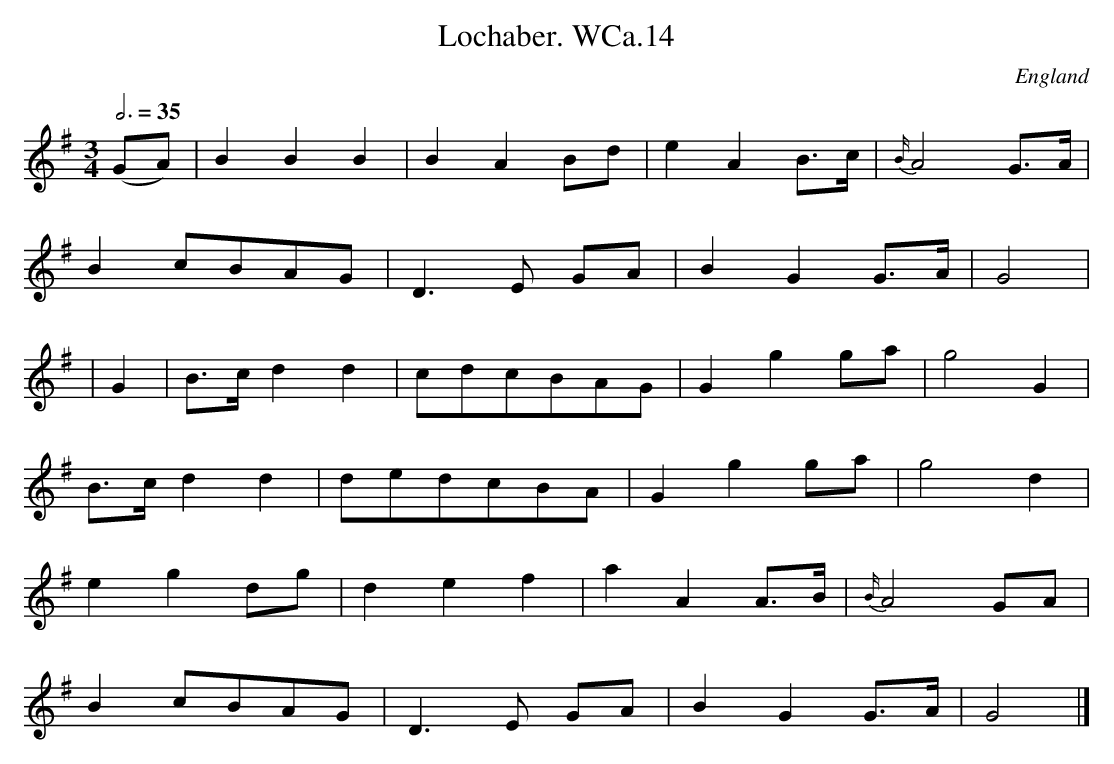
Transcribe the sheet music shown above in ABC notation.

X:1
T:Lochaber. WCa.14
L:1/8
M:3/4
O:England
Q:3/4=35
K:G
(GA) | B2 B2 B2 | B2 A2 Bd | e2 A2 B>c | {B/}A4 G>A |!
B2 cBAG | D3 E GA | B2 G2 G>A | G4 |!
|G2 | B>c d2 d2 | cdcBAG | G2 g2 ga | g4 G2 |!
B>c d2 d2 | dedcBA | G2 g2ga | g4 d2 |!
e2 g2 dg |d2 e2 f2 | a2 A2 A>B | {B/} A4 GA |!
B2 cBAG | D3 E GA | B2 G2 G>A | G4 |]
